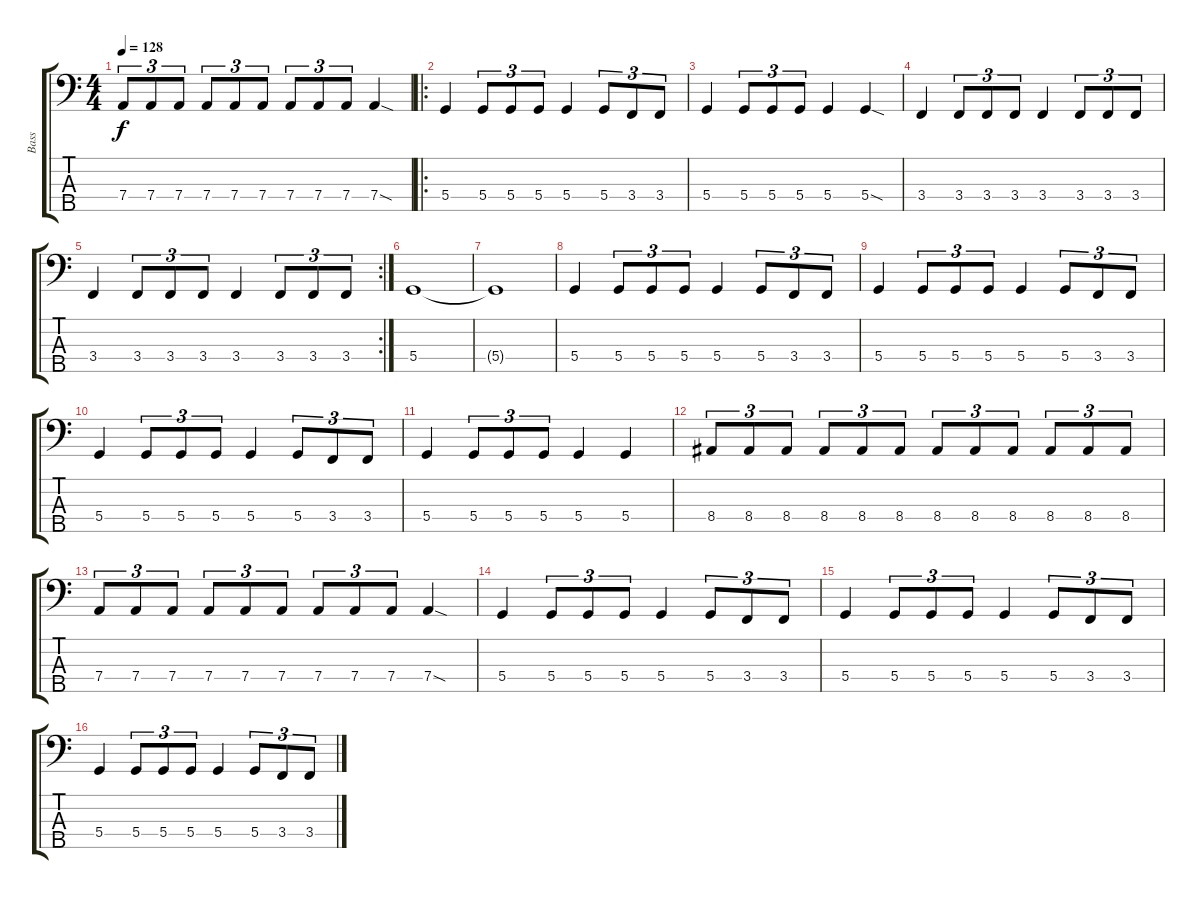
\track ("Bass" "Bass") {instrument electricbasspick}
\staff {score tabs}
\tuning (F2 C2 G1 D1 A0) {hide}
\ts (4 4)
\tempo 128
\clef f4
\ks c
7.4.8{tu (3 2) dy f} 7.4.8{tu (3 2)} 7.4.8{tu (3 2)} 7.4.8{tu (3 2)} 7.4.8{tu (3 2)} 7.4.8{tu (3 2)} 7.4.8{tu (3 2)} 7.4.8{tu (3 2)} 7.4.8{tu (3 2)} 7.4{sod}.4 |
\ro
5.4.4 5.4.8{tu (3 2)} 5.4.8{tu (3 2)} 5.4.8{tu (3 2)} 5.4.4 5.4.8{tu (3 2)} 3.4.8{tu (3 2)} 3.4.8{tu (3 2)} |
5.4.4 5.4.8{tu (3 2)} 5.4.8{tu (3 2)} 5.4.8{tu (3 2)} 5.4.4 5.4{sod}.4 |
3.4.4 3.4.8{tu (3 2)} 3.4.8{tu (3 2)} 3.4.8{tu (3 2)} 3.4.4 3.4.8{tu (3 2)} 3.4.8{tu (3 2)} 3.4.8{tu (3 2)} |
\rc 2
3.4.4 3.4.8{tu (3 2)} 3.4.8{tu (3 2)} 3.4.8{tu (3 2)} 3.4.4 3.4.8{tu (3 2)} 3.4.8{tu (3 2)} 3.4.8{tu (3 2)} |
5.4.1 |
5.4{t}.1 |
5.4.4 5.4.8{tu (3 2)} 5.4.8{tu (3 2)} 5.4.8{tu (3 2)} 5.4.4 5.4.8{tu (3 2)} 3.4.8{tu (3 2)} 3.4.8{tu (3 2)} |
5.4.4 5.4.8{tu (3 2)} 5.4.8{tu (3 2)} 5.4.8{tu (3 2)} 5.4.4 5.4.8{tu (3 2)} 3.4.8{tu (3 2)} 3.4.8{tu (3 2)} |
5.4.4 5.4.8{tu (3 2)} 5.4.8{tu (3 2)} 5.4.8{tu (3 2)} 5.4.4 5.4.8{tu (3 2)} 3.4.8{tu (3 2)} 3.4.8{tu (3 2)} |
5.4.4 5.4.8{tu (3 2)} 5.4.8{tu (3 2)} 5.4.8{tu (3 2)} 5.4.4 5.4.4 |
8.4.8{tu (3 2)} 8.4.8{tu (3 2)} 8.4.8{tu (3 2)} 8.4.8{tu (3 2)} 8.4.8{tu (3 2)} 8.4.8{tu (3 2)} 8.4.8{tu (3 2)} 8.4.8{tu (3 2)} 8.4.8{tu (3 2)} 8.4.8{tu (3 2)} 8.4.8{tu (3 2)} 8.4.8{tu (3 2)} |
7.4.8{tu (3 2)} 7.4.8{tu (3 2)} 7.4.8{tu (3 2)} 7.4.8{tu (3 2)} 7.4.8{tu (3 2)} 7.4.8{tu (3 2)} 7.4.8{tu (3 2)} 7.4.8{tu (3 2)} 7.4.8{tu (3 2)} 7.4{sod}.4 |
5.4.4 5.4.8{tu (3 2)} 5.4.8{tu (3 2)} 5.4.8{tu (3 2)} 5.4.4 5.4.8{tu (3 2)} 3.4.8{tu (3 2)} 3.4.8{tu (3 2)} |
5.4.4 5.4.8{tu (3 2)} 5.4.8{tu (3 2)} 5.4.8{tu (3 2)} 5.4.4 5.4.8{tu (3 2)} 3.4.8{tu (3 2)} 3.4.8{tu (3 2)} |
5.4.4 5.4.8{tu (3 2)} 5.4.8{tu (3 2)} 5.4.8{tu (3 2)} 5.4.4 5.4.8{tu (3 2)} 3.4.8{tu (3 2)} 3.4.8{tu (3 2)}
